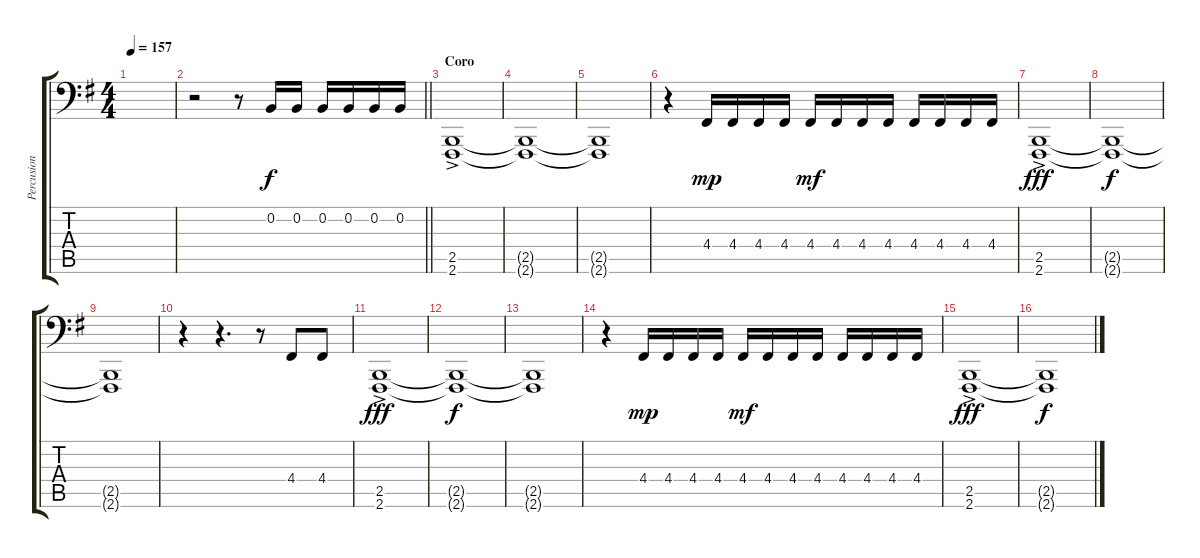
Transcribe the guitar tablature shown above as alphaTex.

\track ("Percusion" "Percusion") {instrument timpani}
\staff {score tabs}
\tuning (E3 B2 G2 D2 A1 E1) {hide}
\ts (4 4)
\tempo 157
\clef f4
\ks g
|
\barLineRight lightlight
r.2 r.8 0.2.16 0.2.16 0.2.16 0.2.16 0.2.16 0.2.16 |
\section ("" "Coro")
(2.5{ac} 2.6{ac}).1{dy f volume 16 instrument vibraphone} |
(2.5{t} 2.6{t}).1 |
(2.5{t} 2.6{t}).1 |
r.4{volume 13 instrument timpani} 4.4.16{dy mp} 4.4.16 4.4.16 4.4.16 4.4.16{dy mf} 4.4.16 4.4.16 4.4.16 4.4.16 4.4.16 4.4.16 4.4.16 |
(2.5{ac} 2.6{ac}).1{dy fff volume 16 instrument vibraphone} |
(2.5{t} 2.6{t}).1{dy f} |
(2.5{t} 2.6{t}).1 |
r.4{volume 13 instrument timpani} r.4{d} r.8 4.4.8 4.4.8 |
(2.5{ac} 2.6{ac}).1{dy fff volume 16 instrument vibraphone} |
(2.5{t} 2.6{t}).1{dy f} |
(2.5{t} 2.6{t}).1 |
r.4{volume 13 instrument timpani} 4.4.16{dy mp} 4.4.16 4.4.16 4.4.16 4.4.16{dy mf} 4.4.16 4.4.16 4.4.16 4.4.16 4.4.16 4.4.16 4.4.16 |
(2.5{ac} 2.6{ac}).1{dy fff volume 16 instrument vibraphone} |
(2.5{t} 2.6{t}).1{dy f}
